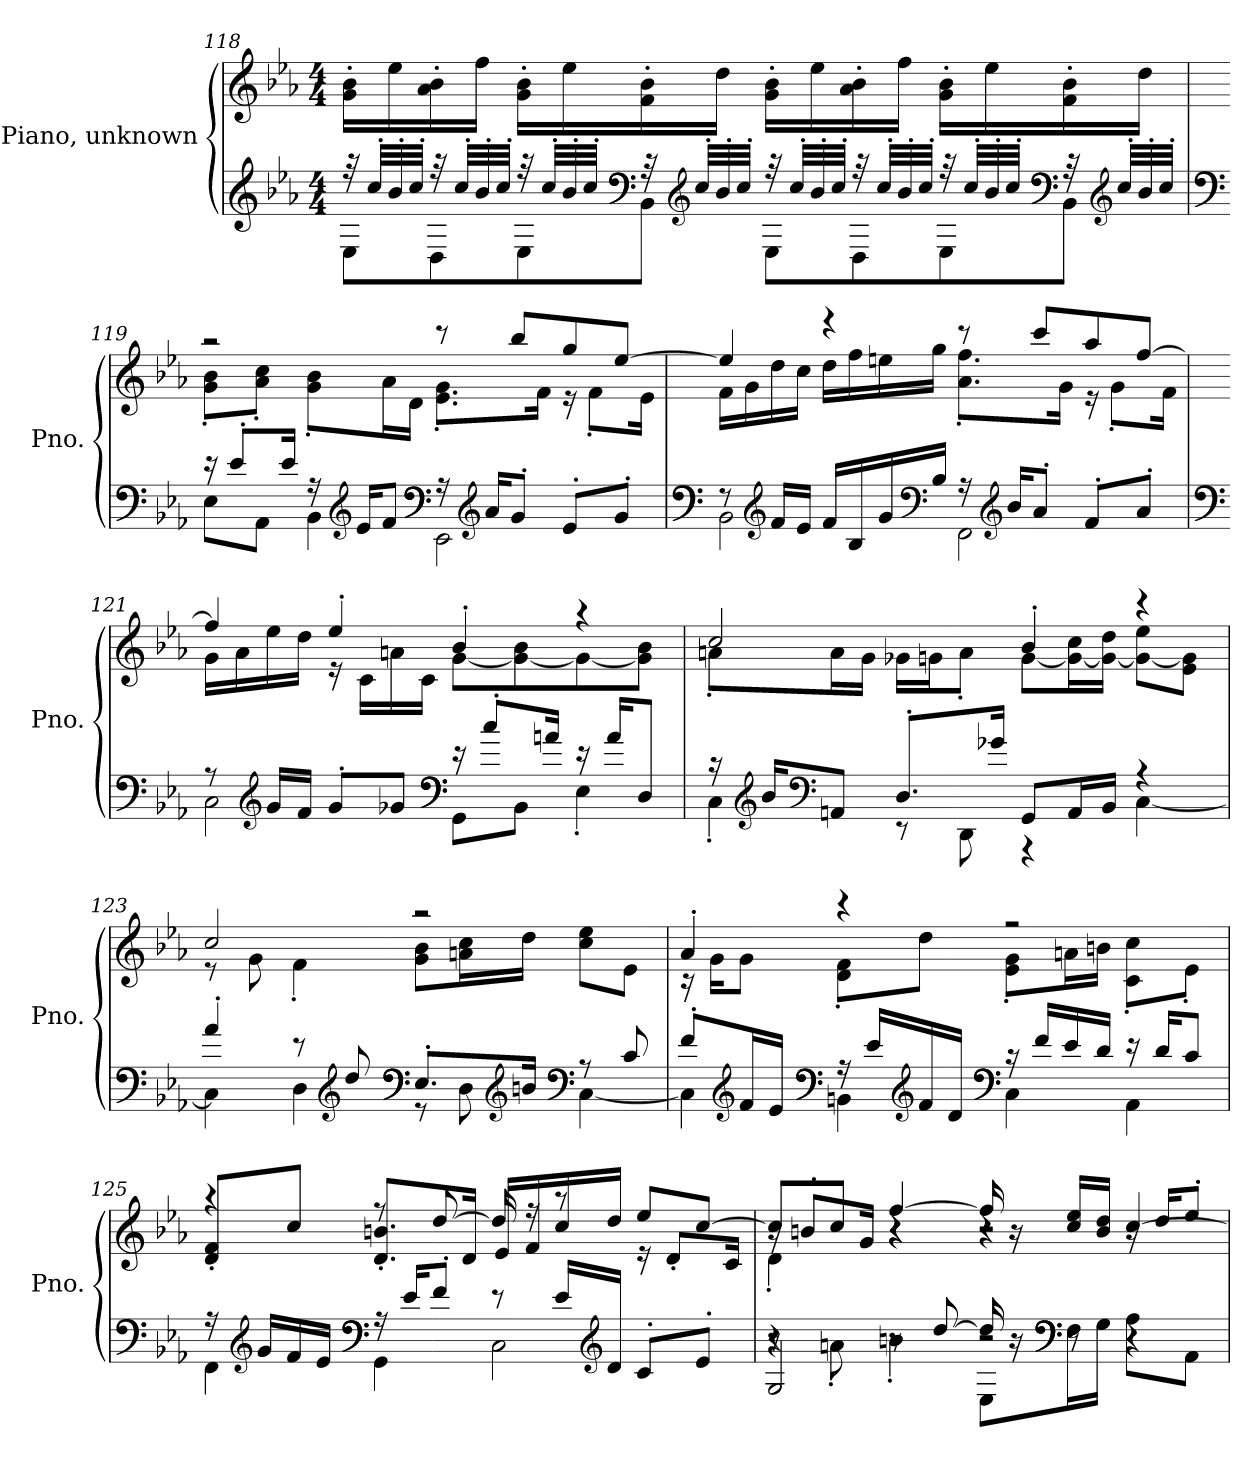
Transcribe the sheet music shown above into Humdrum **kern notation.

**kern	**kern
*part1	*part1
*staff2	*staff1
*I"Piano, unknown	*
*I'Pno.	*
!!LO:LB:g=z
*clefG2	*clefG2
*k[b-e-a-]	*k[b-e-a-]
*M4/4	*M4/4
=118	=118
*^	*
32r	8E-\L	16g\' 16b-\'LL
32cc'/LLL	.	.
32b-'/	.	16ee-\
32cc'/JJJ	.	.
32r	8D\	16a-\' 16b-\'
32cc'/LLL	.	.
32b-'/	.	16ff\JJ
32cc'/JJJ	.	.
32r	8E-\	16g\' 16b-\'LL
32cc'/LLL	.	.
32b-'/	.	16ee-\
32cc'/JJJ	.	.
*clefF4	*	*
32r	8BB-\J	16f\' 16b-\'
*clefG2	*	*
32cc'/LLL	.	.
32b-'/	.	16dd\JJ
32cc'/JJJ	.	.
32r	8E-\L	16g\' 16b-\'LL
32cc'/LLL	.	.
32b-'/	.	16ee-\
32cc'/JJJ	.	.
32r	8D\	16a-\' 16b-\'
32cc'/LLL	.	.
32b-'/	.	16ff\JJ
32cc'/JJJ	.	.
32r	8E-\	16g\' 16b-\'LL
32cc'/LLL	.	.
32b-'/	.	16ee-\
32cc'/JJJ	.	.
*clefF4	*	*
32r	8BB-\J	16f\' 16b-\'
*clefG2	*	*
32cc'/LLL	.	.
32b-'/	.	16dd\JJ
32cc'/JJJ	.	.
!!LO:LB:g=z
=119	=119	=119
*clefF4	*	*
*	*	*^
16r	8E-\L	2r	8g\' 8b-\'L
8e-'/L	.	.	.
.	8AA-\J	.	8a-\' 8cc\'J
16e-/Jk	.	.	.
16r	4BB-\	.	8g\' 8b-\'L
*clefG2	*	*	*
16e-/KL	.	.	.
8f/J	.	.	16a-\L
.	.	.	16d\JJ
*clefF4	*	*	*
16r	2EE-\	8r	8.e-\' 8.g\'L
*clefG2	*	*	*
16a-/KL	.	.	.
8g'/J	.	8bb-/L	.
.	.	.	16f\Jk
8e-'/L	.	8gg/	16r
.	.	.	8f'\L
8g'/J	.	[8ee-/J	.
.	.	.	16e-\Jk
=120	=120	=120	=120
*clefF4	*	*	*
8r	2BB-\	4ee-/]	16f\LL
.	.	.	16g\
*clefG2	*	*	*
16f/LL	.	.	16dd\
16e-/JJ	.	.	16cc\JJ
16f/LL	.	4r	16dd\LL
16B-/	.	.	16ff\
16g/	.	.	16een\
*clefF4	*	*	*
16B-/JJ	.	.	16gg\JJ
16r	2FF\	8r	8.a-\' 8.ff\'L
*clefG2	*	*	*
16b-/KL	.	.	.
8a-'/J	.	8ccc/L	.
.	.	.	16g\Jk
8f'/L	.	8aa-/	16r
.	.	.	8g'\L
8a-'/J	.	[8ff/J	.
.	.	.	16f\Jk
!!LO:PB:g=z	!!
=121	=121	=121	=121
*clefF4	*	*	*
8r	2C\	4ff/]	16g\LL
.	.	.	16a-\
*clefG2	*	*	*
16g/LL	.	.	16ee-\
16f/JJ	.	.	16dd\JJ
8g'/L	.	4ee-'/	16r
.	.	.	16c\LL
8g-X/J	.	.	16an\
.	.	.	16c\JJ
*clefF4	*	*	*
16r	8GG\L	4b-'/	[8g\L
8cc'/L	.	.	.
.	8BB-\J	.	8g\_ 8b-\
16an/Jk	.	.	.
16r	4E-'\	4r	8g\_
16a/KL	.	.	.
8D/J	.	.	8g\] 8b-\J
=122	=122	=122	=122
16r	4C'\	2cc/	8an'\L
*clefG2	*	*	*
16b-/KL	.	.	.
*clefF4	*	*	*
8AAn/J	.	.	16a\L
.	.	.	16g\JJ
8.D'/L	8r	.	16g-X\LL
.	.	.	16gn\J
.	8DD\	.	8a'\J
16g-X/Jk	.	.	.
8GG/L	4r	4b-'/	[8g\L
16AA/L	.	.	16g\_ 16cc\L
16BB-/JJ	.	.	16g\_ 16dd\JJ
4r	[4C\	4r	8g\_ 8ee-\L
.	.	.	8e-\ 8g\]J
!!LO:LB:g=z	!!
=123	=123	=123	=123
4a-'/	4C\]	2cc/	8r
.	.	.	8g\
8r	4D\	.	4f'\
*clefG2	*	*	*
8dd/	.	.	.
*clefF4	*	*	*
8.E-'/L	8r	2r	8g\ 8b-\L
.	8D\	.	16an\ 16cc\L
*clefG2	*	*	*
16bn/Jk	.	.	16dd\JJ
*clefF4	*	*	*
8r	[4C\	.	8cc\ 8ee-\L
8c/	.	.	8e-\J
=124	=124	=124	=124
8f'/L	4C\]	4a-'/	16r
.	.	.	16g\KL
*clefG2	*	*	*
16f/L	.	.	8g\J
16e-/JJ	.	.	.
*clefF4	*	*	*
16r	4BBn\	4r	8d\' 8f\'L
16e-/LL	.	.	.
*clefG2	*	*	*
16f/	.	.	8dd\J
16d/JJ	.	.	.
*clefF4	*	*	*
16r	4C\	2r	8e-\' 8g\'L
16f/LL	.	.	.
16e-/	.	.	16an\L
16d/JJ	.	.	16bn\JJ
16r	4AA-\	.	8c\' 8cc\'L
16d/KL	.	.	.
8c/J	.	.	8e-'\J
!!LO:LB:g=z	!!
=125	=125	=125	=125
16r	4FF\	4r	8d/' 8f/'L
*clefG2	*	*	*
16g/LL	.	.	.
16f/	.	.	8cc/J
16e-/JJ	.	.	.
*clefF4	*	*	*
16r	4GG\	8r	8.d/' 8.bn/'L
16e-/KL	.	.	.
8f'/J	.	[8dd/	.
.	.	.	16d/Jk
8r	2C\	16dd/]	16e-/LL
.	.	16r	16f/
16e-/LL	.	8r	16cc/
*clefG2	*	*	*
16d/JJ	.	.	16dd/JJ
8c'/L	.	8ee-/L	16r
.	.	.	8d'/L
8e-'/J	.	[8cc/J	.
.	.	.	16c/Jk
=126	=126	=126	=126
*	*^	*	*^
4r	8r	2G/	8cc/L]	4d'\	16r
.	.	.	.	.	8bn'/L
.	8an'\	.	8cc/J	.	.
.	.	.	.	.	16g/Jk
8r	4bn'\	.	4r	4r	[4ff/
[8dd/	.	.	.	.	.
16dd/]	8E-\L	2r	4r	2r	16ff/]
16r	.	.	.	.	16r
*clefF4	*	*	*	*	*
8r	16F\L	.	.	.	16cc/ 16ee-/LL
.	16G\JJ	.	.	.	16b/ 16dd/JJ
4r	8A-\L	.	[4cc/	.	16r
.	.	.	.	.	16dd/KL
.	8AA-\J	.	.	.	8ee-'/J
*v	*v	*v	*	*	*
*	*v	*v	*v
=	=
*-	*-
